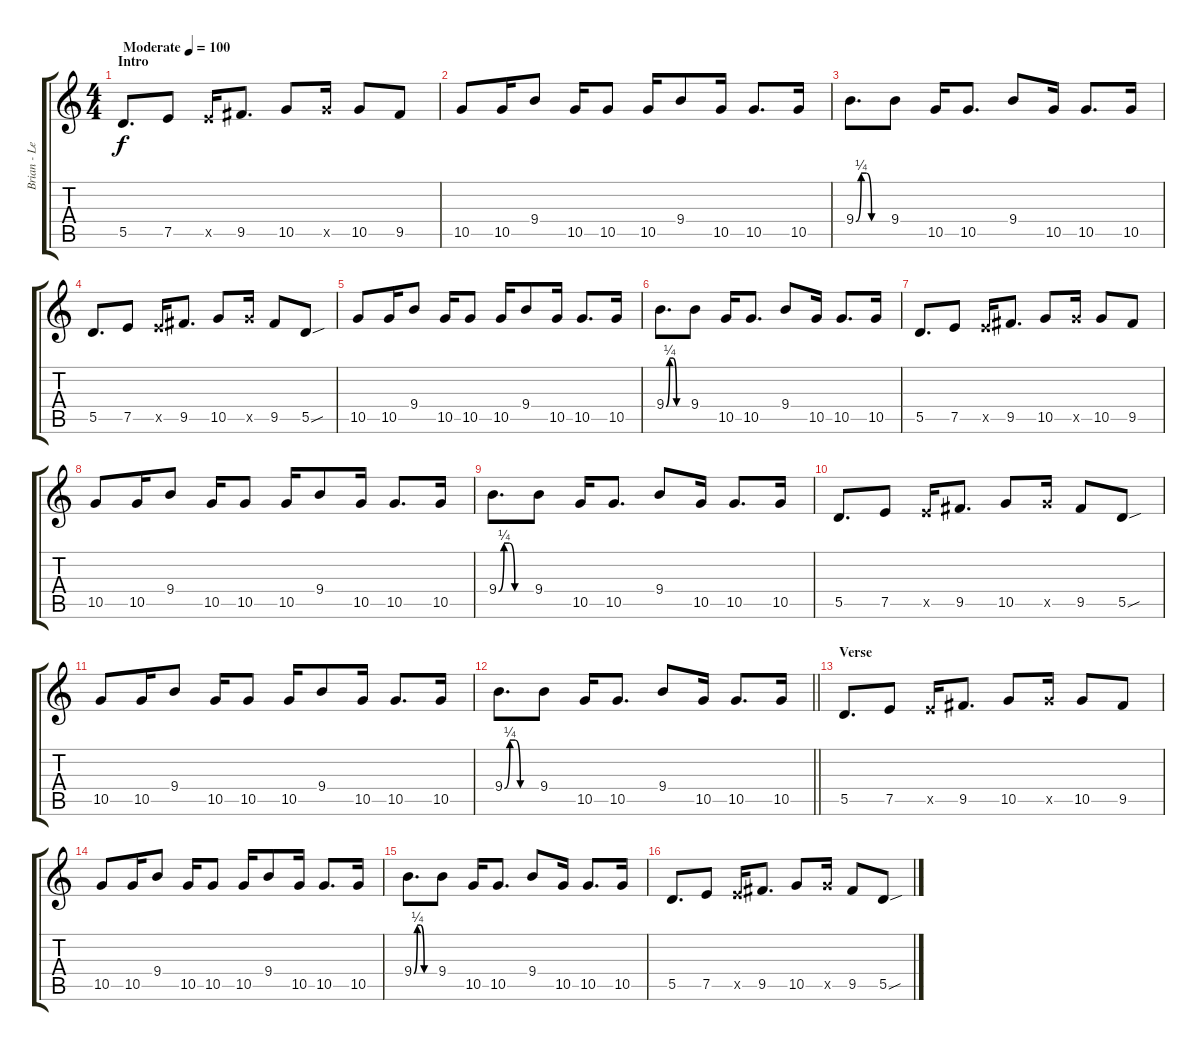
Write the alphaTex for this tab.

\track ("Brian - Lead Guitar" "Brian - Le") {instrument electricguitarjazz}
\staff {score tabs}
\tuning (E4 B3 G3 D3 A2 E2) {hide}
\ts (4 4)
\section ("" "Intro")
\tempo (100 "Moderate")
\clef g2
\ks c
5.5.8{d dy f instrument electricguitarjazz} 7.5.8 7.5{x}.16 9.5.8{d} 10.5.8 10.5{x}.16 10.5.8 9.5.8 |
10.5.8 10.5.16 9.4.8 10.5.16 10.5.8 10.5.16 9.4.8 10.5.16 10.5.8{d} 10.5.16 |
9.4{be (custom 0 0 10 1 20 1 30 0 60 0)}.8{d} 9.4.8 10.5.16 10.5.8{d} 9.4.8 10.5.16 10.5.8{d} 10.5.16 |
5.5.8{d} 7.5.8 7.5{x}.16 9.5.8{d} 10.5.8 10.5{x}.16 9.5.8 5.5{sou}.8 |
10.5.8 10.5.16 9.4.8 10.5.16 10.5.8 10.5.16 9.4.8 10.5.16 10.5.8{d} 10.5.16 |
9.4{be (custom 0 0 10 1 20 1 30 0 60 0)}.8{d} 9.4.8 10.5.16 10.5.8{d} 9.4.8 10.5.16 10.5.8{d} 10.5.16 |
5.5.8{d} 7.5.8 7.5{x}.16 9.5.8{d} 10.5.8 10.5{x}.16 10.5.8 9.5.8 |
10.5.8 10.5.16 9.4.8 10.5.16 10.5.8 10.5.16 9.4.8 10.5.16 10.5.8{d} 10.5.16 |
9.4{be (custom 0 0 10 1 20 1 30 0 60 0)}.8{d} 9.4.8 10.5.16 10.5.8{d} 9.4.8 10.5.16 10.5.8{d} 10.5.16 |
5.5.8{d} 7.5.8 7.5{x}.16 9.5.8{d} 10.5.8 10.5{x}.16 9.5.8 5.5{sou}.8 |
10.5.8 10.5.16 9.4.8 10.5.16 10.5.8 10.5.16 9.4.8 10.5.16 10.5.8{d} 10.5.16 |
\barLineRight lightlight
9.4{be (custom 0 0 10 1 20 1 30 0 60 0)}.8{d} 9.4.8 10.5.16 10.5.8{d} 9.4.8 10.5.16 10.5.8{d} 10.5.16 |
\section ("" "Verse")
5.5.8{d} 7.5.8 7.5{x}.16 9.5.8{d} 10.5.8 10.5{x}.16 10.5.8 9.5.8 |
10.5.8 10.5.16 9.4.8 10.5.16 10.5.8 10.5.16 9.4.8 10.5.16 10.5.8{d} 10.5.16 |
9.4{be (custom 0 0 10 1 20 1 30 0 60 0)}.8{d} 9.4.8 10.5.16 10.5.8{d} 9.4.8 10.5.16 10.5.8{d} 10.5.16 |
5.5.8{d} 7.5.8 7.5{x}.16 9.5.8{d} 10.5.8 10.5{x}.16 9.5.8 5.5{sou}.8
